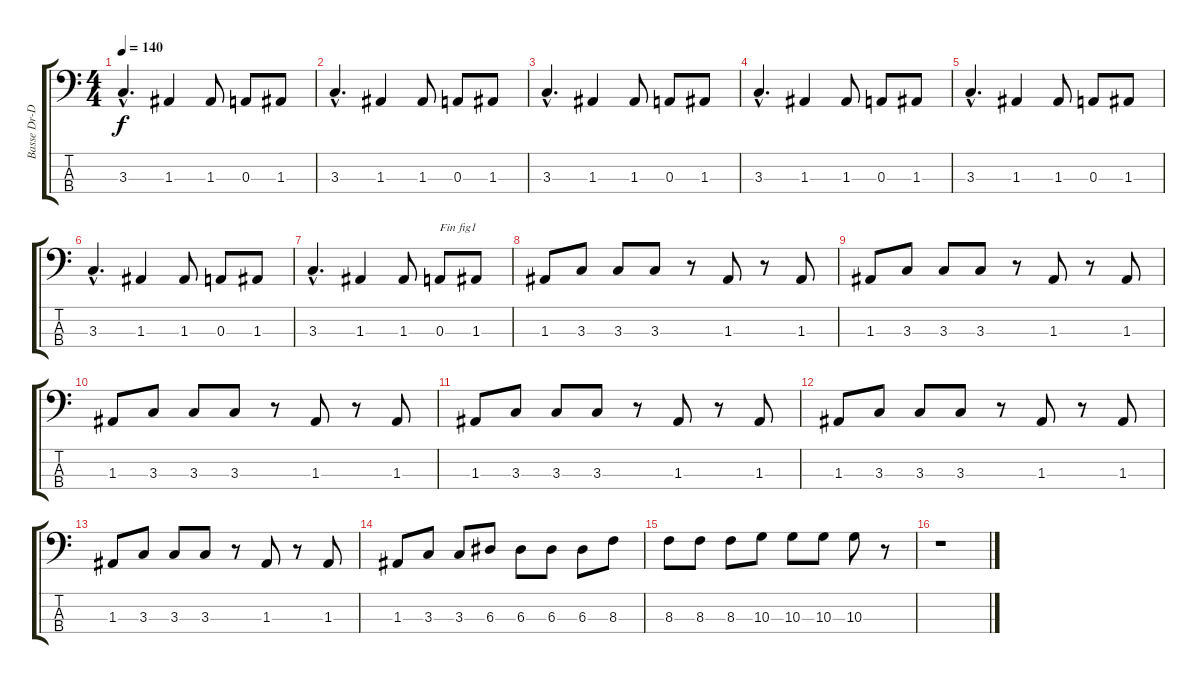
\track ("Basse Dr-D" "Basse Dr-D") {instrument electricbassfinger}
\staff {score tabs}
\tuning (G2 D2 A1 D1) {hide}
\ts (4 4)
\tempo 140
\clef f4
\ks c
3.3{hac}.4{d dy f} 1.3.4 1.3.8 0.3.8 1.3.8 |
3.3{hac}.4{d} 1.3.4 1.3.8 0.3.8 1.3.8 |
3.3{hac}.4{d} 1.3.4 1.3.8 0.3.8 1.3.8 |
3.3{hac}.4{d} 1.3.4 1.3.8 0.3.8 1.3.8 |
3.3{hac}.4{d} 1.3.4 1.3.8 0.3.8 1.3.8 |
3.3{hac}.4{d} 1.3.4 1.3.8 0.3.8 1.3.8 |
3.3{hac}.4{d} 1.3.4 1.3.8 0.3.8{txt "Fin fig1"} 1.3.8 |
1.3.8 3.3.8 3.3.8 3.3.8 r.8 1.3.8 r.8 1.3.8 |
1.3.8 3.3.8 3.3.8 3.3.8 r.8 1.3.8 r.8 1.3.8 |
1.3.8 3.3.8 3.3.8 3.3.8 r.8 1.3.8 r.8 1.3.8 |
1.3.8 3.3.8 3.3.8 3.3.8 r.8 1.3.8 r.8 1.3.8 |
1.3.8 3.3.8 3.3.8 3.3.8 r.8 1.3.8 r.8 1.3.8 |
1.3.8 3.3.8 3.3.8 3.3.8 r.8 1.3.8 r.8 1.3.8 |
1.3.8 3.3.8 3.3.8 6.3.8 6.3.8 6.3.8 6.3.8 8.3.8 |
8.3.8 8.3.8 8.3.8 10.3.8 10.3.8 10.3.8 10.3.8 r.8 |
r.1
